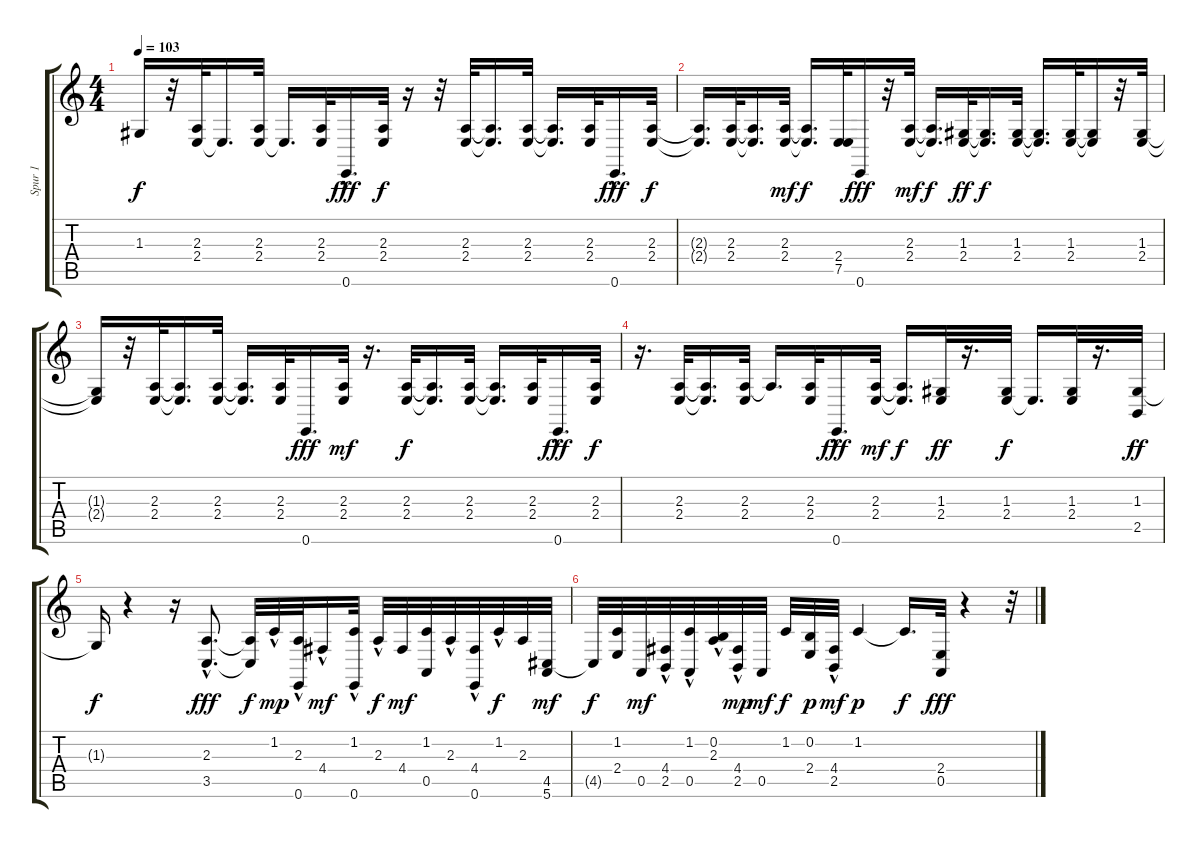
\track ("Spur 1" "Spur 1") {instrument brightacousticpiano}
\staff {score tabs}
\tuning (E4 B3 G3 D3 A2 E2) {hide}
\ts (4 4)
\tempo 103
\clef g2
\ks c
1.3{t}.16{dy f} r.32 (2.3 2.4).32 2.4{t}.16{d} (2.3 2.4).32 2.4{t}.16{d} (2.3 2.4).32 0.6{hac}.16{d dy fff} (2.3 2.4).32{dy f} r.16 r.32 (2.3 2.4).32 (2.3{t} 2.4{t}).16{d} (2.3 2.4).32 (2.3{t} 2.4{t}).16{d} (2.3 2.4).32 0.6{hac}.16{d dy fff} (2.3 2.4).32{dy f} |
(2.3{t} 2.4{t}).16{d} (2.3 2.4).32 (2.3{t} 2.4{t}).16{d} (2.3 2.4).32{dy mf} (2.3{t} 2.4{t}).16{d dy f} (2.4 7.5).32 0.6.16{dy fff} r.32 (2.3 2.4).32{dy mf} (2.3{t} 2.4{t}).16{d dy f} (1.3 2.4).32{dy ff} (1.3{t} 2.4{t}).16{d dy f} (1.3 2.4).32 (1.3{t} 2.4{t}).16{d} (1.3 2.4).32 (1.3{t} 2.4{t}).16 r.32 (1.3 2.4).32 |
(1.3{t} 2.4{t}).16 r.32 (2.3 2.4).32 (2.3{t} 2.4{t}).16{d} (2.3 2.4).32 (2.3{t} 2.4{t}).16{d} (2.3 2.4).32 0.6.16{d dy fff} (2.3 2.4).32{dy mf} r.16{d} (2.3 2.4).32{dy f} (2.3{t} 2.4{t}).16{d} (2.3 2.4).32 (2.3{t} 2.4{t}).16{d} (2.3 2.4).32 0.6{hac}.16{d dy fff} (2.3 2.4).32{dy f} |
r.16{d} (2.3 2.4).32 (2.3{t} 2.4{t}).16{d} (2.3 2.4).32 2.3{t}.16{d} (2.3 2.4).32 0.6{hac}.16{d dy fff} (2.3 2.4).32{dy mf} (2.3{t} 2.4{t}).16{d dy f} (1.3 2.4).32{dy ff} r.16{d} (1.3 2.4).32{dy f} 2.4{t}.16{d} (1.3 2.4).32 r.16{d} (1.3 2.5).32{dy ff} |
1.3{t}.16{dy f} r.4 r.16 (2.3{hac} 3.5{hac}).8{d dy fff} (2.3{t} 3.5{t}).32{dy f} 1.2{hac}.32{dy mp} (2.3{hac} 0.6).32 4.4{hac}.16{dy mf} (1.2{hac} 0.6).32 2.3{hac}.32{dy f} 4.4.32{dy mf} (1.2 0.5).32 2.3{hac}.32 (4.4{hac} 0.6).32 1.2{hac}.32{dy f} 2.3.32 (4.5 5.6).32{dy mf} |
4.5{t}.32{dy f} (1.2 2.4).32 0.5.32{dy mf} (4.4 2.5{hac}).32 (1.2{hac} 0.5).32 (0.2 2.3{hac}).32 (4.4{hac} 2.5).32{dy mp} 0.5.32{dy mf} 1.2.32{dy f} (0.2 2.4).32{dy p} (4.4{hac} 2.5{hac}).32{dy mf} 1.2.4{dy p} 1.2{t}.16{d dy f} (2.4 0.5).32{dy fff} r.4 r.32
